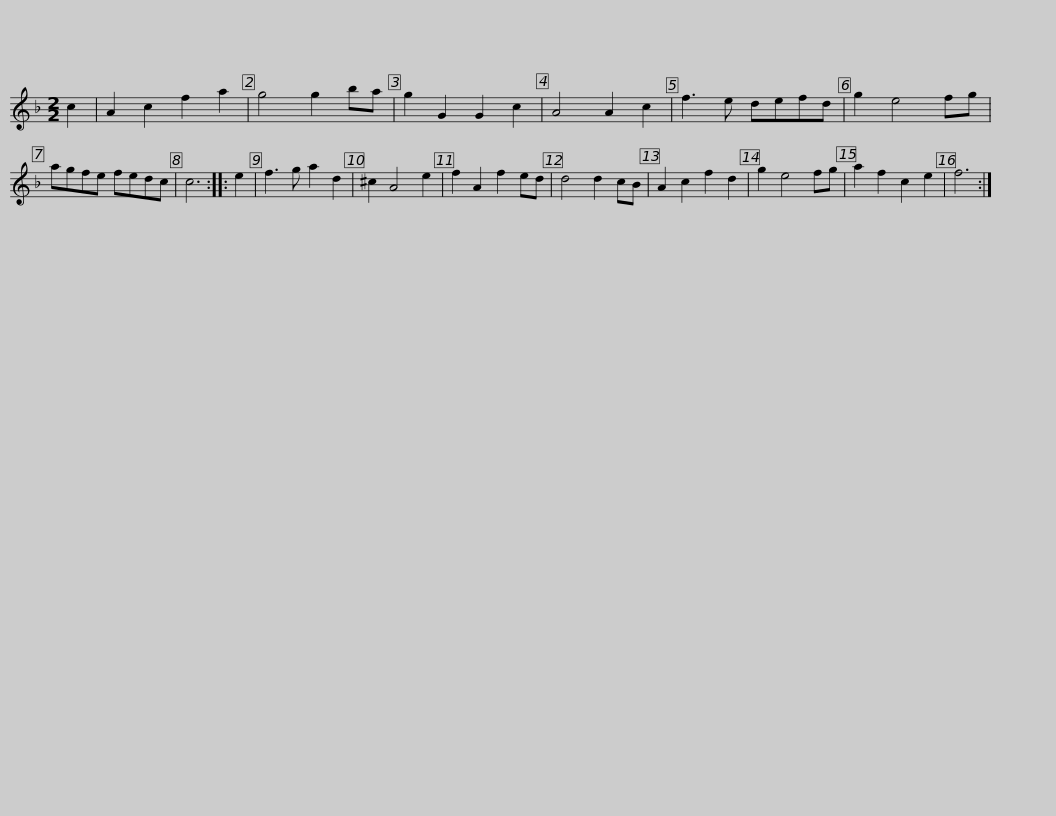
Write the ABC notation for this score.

X:1
L:1/8
M:2/2
I:linebreak $
K:F
V:1 treble
V:1
 c2 | A2 c2 f2 a2 | g4 g2 ba | g2 G2 G2 c2 | A4 A2 c2 | %5
 f3 e defd | g2 e4 fg | agfe fedc | c6 :: e2 |$ %10
 f3 g a2 d2 | ^c2 A4 e2 | f2 A2 f2 ed | d4 d2 cB | A2 c2 f2 d2 | %15
 g2 e4 fg | a2 f2 c2 e2 | f6 :| %18
